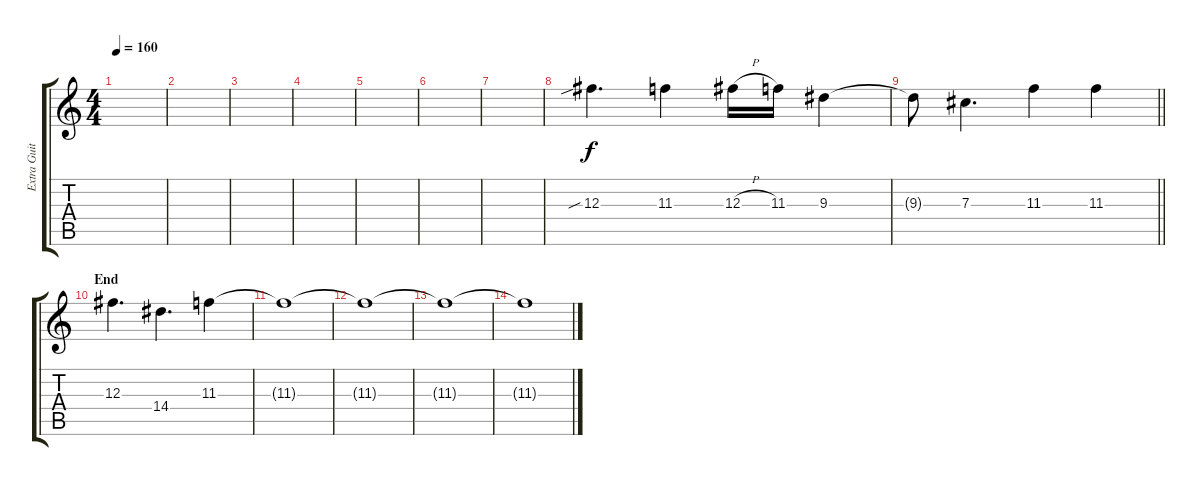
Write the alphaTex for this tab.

\track ("Extra Guitar" "Extra Guit") {instrument distortionguitar}
\staff {score tabs}
\tuning (Eb4 Bb3 Gb3 Db3 Ab2 Eb2) {hide}
\ts (4 4)
\tempo 160
\clef g2
\ks c
|
|
|
|
|
|
|
12.3{sib}.4{d} 11.3.4 12.3{h}.16 11.3.16 9.3.4 |
\barLineRight lightlight
9.3{t}.8 7.3.4{d} 11.3.4 11.3.4 |
\section ("" "End")
12.3.4{d} 14.4.4{d} 11.3.4 |
11.3{t}.1 |
11.3{t}.1 |
11.3{t}.1 |
11.3{t}.1
